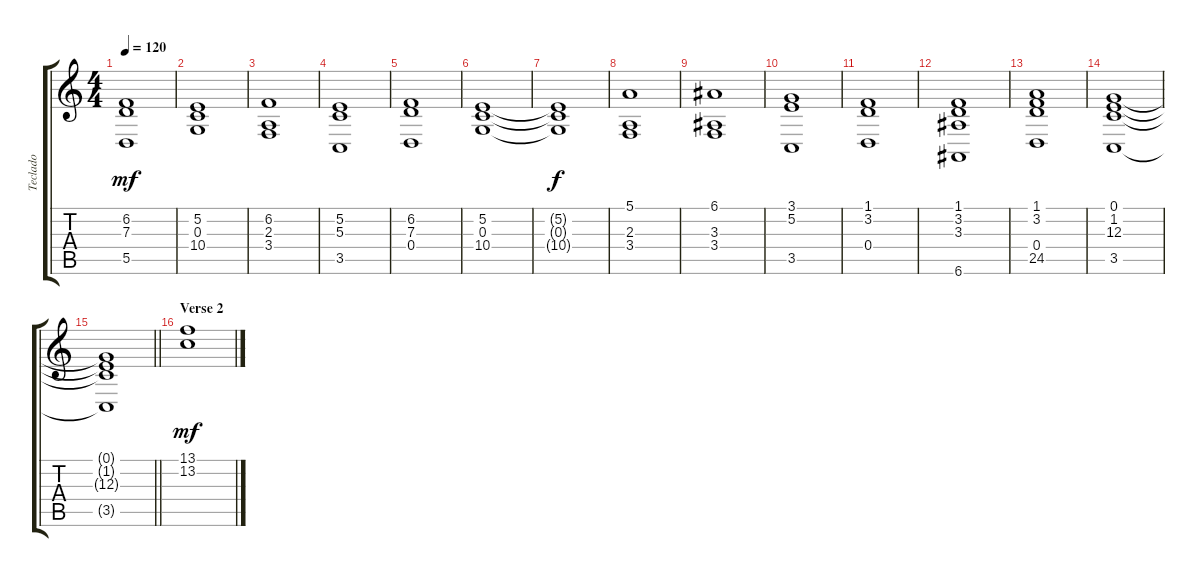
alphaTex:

\track ("Teclado" "Teclado") {instrument stringensemble1}
\staff {score tabs}
\tuning (E4 B3 G3 D3 A2 E2) {hide}
\ts (4 4)
\tempo 120
\clef g2
\ks c
(6.2 7.3 5.5).1{dy mf} |
(5.2 0.3 10.4).1 |
(6.2 2.3 3.4).1{volume 8} |
(5.2 5.3 3.5).1 |
(6.2 7.3 0.4).1 |
(5.2 0.3 10.4).1 |
(5.2{t} 0.3{t} 10.4{t}).1{dy f} |
(5.1 2.3 3.4).1{volume 7} |
(6.1 3.3 3.4).1 |
(3.1 5.2 3.5).1 |
(1.1 3.2 0.4).1 |
(1.1 3.2 3.3 6.6).1 |
(1.1 3.2 0.4 24.5).1 |
(0.1 1.2 12.3 3.5).1 |
\barLineRight lightlight
(0.1{t} 1.2{t} 12.3{t} 3.5{t}).1 |
\section ("" "Verse 2")
(13.1 13.2).1{dy mf volume 13}
